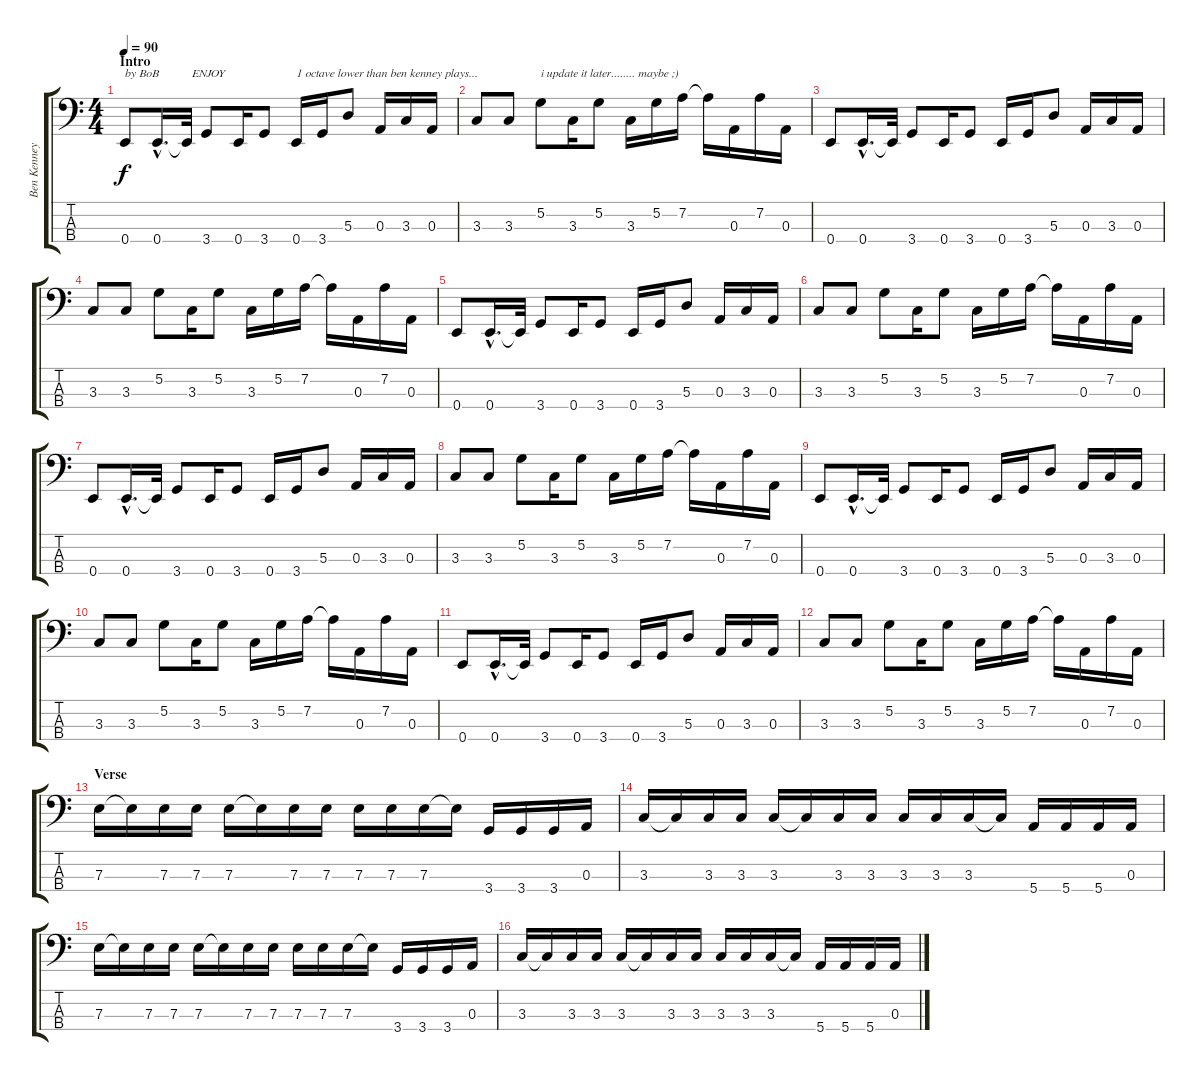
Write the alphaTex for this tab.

\track ("Ben Kenney" "Ben Kenney") {instrument electricbassfinger}
\staff {score tabs}
\tuning (G2 D2 A1 E1) {hide}
\ts (4 4)
\section ("" "Intro")
\tempo 90
\clef f4
\ks c
0.4.8{txt "by BoB           ENJOY" dy f instrument electricbassfinger} 0.4{hac}.16{d} 0.4{t}.32 3.4.8 0.4.16 3.4.8 0.4.16{txt "1 octave lower than ben kenney plays..."} 3.4.16 5.3.8 0.3.16 3.3.16 0.3.16 |
3.3.8 3.3.8 5.2.8{txt "i update it later........ maybe ;)"} 3.3.16 5.2.8 3.3.16 5.2.16 7.2.16 7.2{t}.16 0.3.16 7.2.16 0.3.16 |
0.4.8 0.4{hac}.16{d} 0.4{t}.32 3.4.8 0.4.16 3.4.8 0.4.16 3.4.16 5.3.8 0.3.16 3.3.16 0.3.16 |
3.3.8 3.3.8 5.2.8 3.3.16 5.2.8 3.3.16 5.2.16 7.2.16 7.2{t}.16 0.3.16 7.2.16 0.3.16 |
0.4.8 0.4{hac}.16{d} 0.4{t}.32 3.4.8 0.4.16 3.4.8 0.4.16 3.4.16 5.3.8 0.3.16 3.3.16 0.3.16 |
3.3.8 3.3.8 5.2.8 3.3.16 5.2.8 3.3.16 5.2.16 7.2.16 7.2{t}.16 0.3.16 7.2.16 0.3.16 |
0.4.8 0.4{hac}.16{d} 0.4{t}.32 3.4.8 0.4.16 3.4.8 0.4.16 3.4.16 5.3.8 0.3.16 3.3.16 0.3.16 |
3.3.8 3.3.8 5.2.8 3.3.16 5.2.8 3.3.16 5.2.16 7.2.16 7.2{t}.16 0.3.16 7.2.16 0.3.16 |
0.4.8 0.4{hac}.16{d} 0.4{t}.32 3.4.8 0.4.16 3.4.8 0.4.16 3.4.16 5.3.8 0.3.16 3.3.16 0.3.16 |
3.3.8 3.3.8 5.2.8 3.3.16 5.2.8 3.3.16 5.2.16 7.2.16 7.2{t}.16 0.3.16 7.2.16 0.3.16 |
0.4.8 0.4{hac}.16{d} 0.4{t}.32 3.4.8 0.4.16 3.4.8 0.4.16 3.4.16 5.3.8 0.3.16 3.3.16 0.3.16 |
3.3.8 3.3.8 5.2.8 3.3.16 5.2.8 3.3.16 5.2.16 7.2.16 7.2{t}.16 0.3.16 7.2.16 0.3.16 |
\section ("" "Verse")
7.3.16{volume 11} 7.3{t}.16 7.3.16 7.3.16 7.3.16 7.3{t}.16 7.3.16 7.3.16 7.3.16 7.3.16 7.3.16 7.3{t}.16 3.4.16 3.4.16 3.4.16 0.3.16 |
3.3.16 3.3{t}.16 3.3.16 3.3.16 3.3.16 3.3{t}.16 3.3.16 3.3.16 3.3.16 3.3.16 3.3.16 3.3{t}.16 5.4.16 5.4.16 5.4.16 0.3.16 |
7.3.16 7.3{t}.16 7.3.16 7.3.16 7.3.16 7.3{t}.16 7.3.16 7.3.16 7.3.16 7.3.16 7.3.16 7.3{t}.16 3.4.16 3.4.16 3.4.16 0.3.16 |
3.3.16 3.3{t}.16 3.3.16 3.3.16 3.3.16 3.3{t}.16 3.3.16 3.3.16 3.3.16 3.3.16 3.3.16 3.3{t}.16 5.4.16 5.4.16 5.4.16 0.3.16
